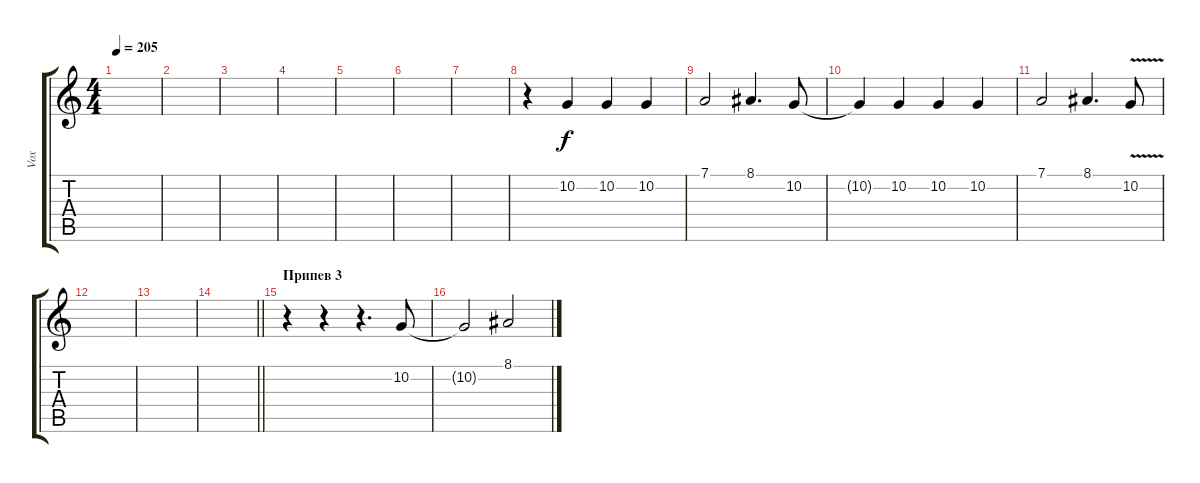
\track ("Vox" "Vox") {instrument oboe}
\staff {score tabs}
\tuning (D4 A3 F3 C3 G2 D2) {hide}
\ts (4 4)
\tempo 205
\clef g2
\ks c
|
|
|
|
|
|
|
r.4 10.2.4 10.2.4 10.2.4 |
7.1.2 8.1.4{d} 10.2.8 |
10.2{t}.4 10.2.4 10.2.4 10.2.4 |
7.1.2 8.1.4{d} 10.2{v}.8 |
|
|
\barLineRight lightlight
|
\section ("" "Припев 3")
r.4 r.4 r.4{d} 10.2.8 |
10.2{t}.2 8.1.2
